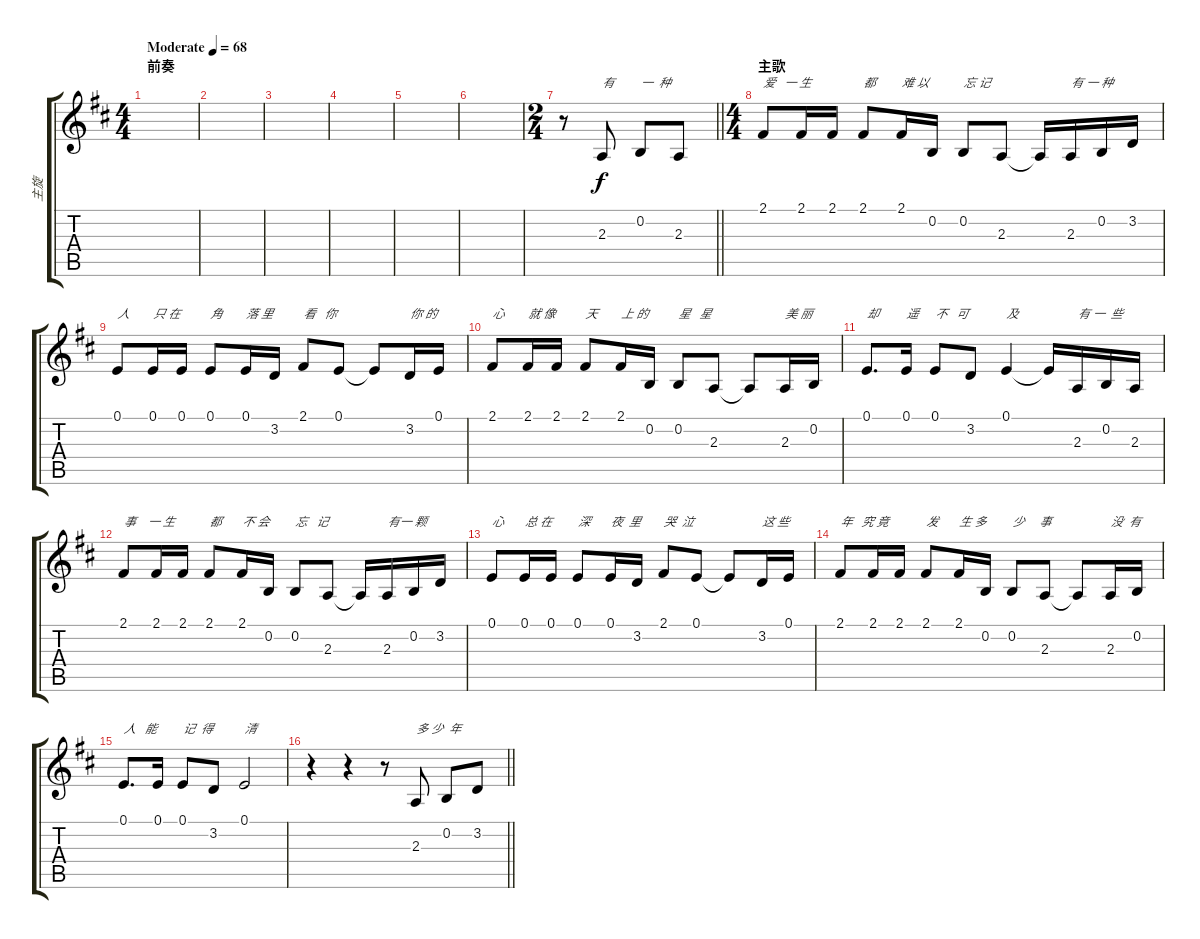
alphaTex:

\track ("主旋" "主旋") {instrument viola}
\staff {score tabs}
\tuning (E4 B3 G3 D3 A2 E2) {hide}
\ts (4 4)
\section ("" "前奏")
\tempo (68 "Moderate")
\clef g2
\ks d
|
|
|
|
|
|
\ts (2 4)
\barLineRight lightlight
r.8 2.3.8{txt "有"} 0.2.8{txt "一  种"} 2.3.8 |
\ts (4 4)
\section ("" "主歌")
2.1.8{txt "爱   一 生"} 2.1.16 2.1.16 2.1.8{txt "都"} 2.1.16{txt "难 以"} 0.2.16 0.2.8{txt "忘 记"} 2.3.8 2.3{t}.16 2.3.16{txt "有 一 种"} 0.2.16 3.2.16 |
0.1.8{txt "人"} 0.1.16{txt "只 在"} 0.1.16 0.1.8{txt "角"} 0.1.16{txt "落 里"} 3.2.16 2.1.8{txt "看   你"} 0.1.8 0.1{t}.8 3.2.16{txt "你 的"} 0.1.16 |
2.1.8{txt "心"} 2.1.16{txt "就 像"} 2.1.16 2.1.8{txt "天"} 2.1.16{txt "上 的"} 0.2.16 0.2.8{txt "星   星"} 2.3.8 2.3{t}.8 2.3.16{txt "美 丽"} 0.2.16 |
0.1.8{d txt "却"} 0.1.16{txt "遥"} 0.1.8{txt "不   可"} 3.2.8 0.1.4{txt "及"} 0.1{t}.16 2.3.16{txt "有 一  些"} 0.2.16 2.3.16 |
2.1.8{txt "事    一 生"} 2.1.16 2.1.16 2.1.8{txt "都"} 2.1.16{txt "不 会"} 0.2.16 0.2.8{txt "忘   记"} 2.3.8 2.3{t}.16 2.3.16{txt "有一 颗 "} 0.2.16 3.2.16 |
0.1.8{txt "心"} 0.1.16{txt "总 在"} 0.1.16 0.1.8{txt "深"} 0.1.16{txt "夜  里"} 3.2.16 2.1.8{txt "哭  泣"} 0.1.8 0.1{t}.8 3.2.16{txt "这 些"} 0.1.16 |
2.1.8{txt "年   究 竟"} 2.1.16 2.1.16 2.1.8{txt "发"} 2.1.16{txt "生 多"} 0.2.16 0.2.8{txt "少     事"} 2.3.8 2.3{t}.8 2.3.16{txt "没  有"} 0.2.16 |
0.1.8{d txt "人   能"} 0.1.16 0.1.8{txt "记  得"} 3.2.8 0.1.2{txt "清"} |
\barLineRight lightlight
r.4 r.4 r.8 2.3.8{txt "多 少  年"} 0.2.8 3.2.8
